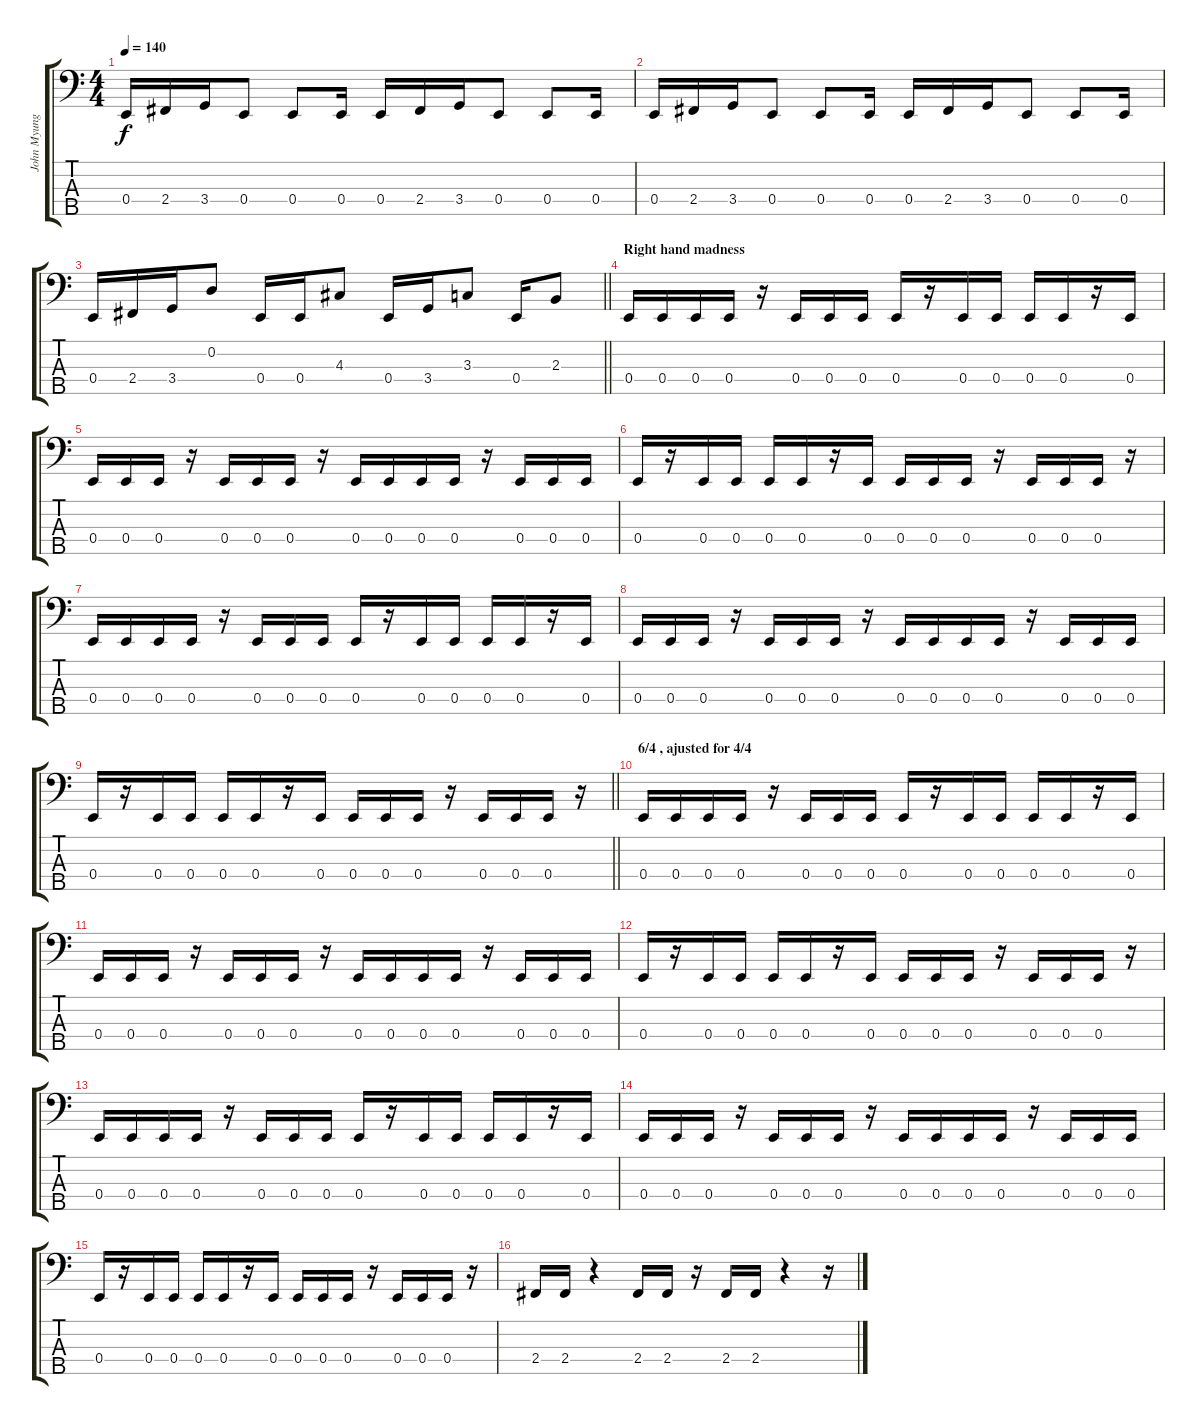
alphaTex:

\track ("John Myung" "John Myung") {instrument electricbassfinger}
\staff {score tabs}
\tuning (G2 D2 A1 E1 B0) {hide}
\ts (4 4)
\tempo 140
\clef f4
\ks c
0.4.16{dy f} 2.4.16 3.4.16 0.4.8 0.4.8 0.4.16 0.4.16 2.4.16 3.4.16 0.4.8 0.4.8 0.4.16 |
0.4.16 2.4.16 3.4.16 0.4.8 0.4.8 0.4.16 0.4.16 2.4.16 3.4.16 0.4.8 0.4.8 0.4.16 |
\barLineRight lightlight
0.4.16 2.4.16 3.4.16 0.2.8 0.4.16 0.4.16 4.3.8 0.4.16 3.4.16 3.3.8 0.4.16 2.3.8 |
\section ("" "Right hand madness")
0.4.16 0.4.16 0.4.16 0.4.16 r.16 0.4.16 0.4.16 0.4.16 0.4.16 r.16 0.4.16 0.4.16 0.4.16 0.4.16 r.16 0.4.16 |
0.4.16 0.4.16 0.4.16 r.16 0.4.16 0.4.16 0.4.16 r.16 0.4.16 0.4.16 0.4.16 0.4.16 r.16 0.4.16 0.4.16 0.4.16 |
0.4.16 r.16 0.4.16 0.4.16 0.4.16 0.4.16 r.16 0.4.16 0.4.16 0.4.16 0.4.16 r.16 0.4.16 0.4.16 0.4.16 r.16 |
0.4.16 0.4.16 0.4.16 0.4.16 r.16 0.4.16 0.4.16 0.4.16 0.4.16 r.16 0.4.16 0.4.16 0.4.16 0.4.16 r.16 0.4.16 |
0.4.16 0.4.16 0.4.16 r.16 0.4.16 0.4.16 0.4.16 r.16 0.4.16 0.4.16 0.4.16 0.4.16 r.16 0.4.16 0.4.16 0.4.16 |
\barLineRight lightlight
0.4.16 r.16 0.4.16 0.4.16 0.4.16 0.4.16 r.16 0.4.16 0.4.16 0.4.16 0.4.16 r.16 0.4.16 0.4.16 0.4.16 r.16 |
\section ("" "6/4 , ajusted for 4/4")
0.4.16 0.4.16 0.4.16 0.4.16 r.16 0.4.16 0.4.16 0.4.16 0.4.16 r.16 0.4.16 0.4.16 0.4.16 0.4.16 r.16 0.4.16 |
0.4.16 0.4.16 0.4.16 r.16 0.4.16 0.4.16 0.4.16 r.16 0.4.16 0.4.16 0.4.16 0.4.16 r.16 0.4.16 0.4.16 0.4.16 |
0.4.16 r.16 0.4.16 0.4.16 0.4.16 0.4.16 r.16 0.4.16 0.4.16 0.4.16 0.4.16 r.16 0.4.16 0.4.16 0.4.16 r.16 |
0.4.16 0.4.16 0.4.16 0.4.16 r.16 0.4.16 0.4.16 0.4.16 0.4.16 r.16 0.4.16 0.4.16 0.4.16 0.4.16 r.16 0.4.16 |
0.4.16 0.4.16 0.4.16 r.16 0.4.16 0.4.16 0.4.16 r.16 0.4.16 0.4.16 0.4.16 0.4.16 r.16 0.4.16 0.4.16 0.4.16 |
0.4.16 r.16 0.4.16 0.4.16 0.4.16 0.4.16 r.16 0.4.16 0.4.16 0.4.16 0.4.16 r.16 0.4.16 0.4.16 0.4.16 r.16 |
2.4.16 2.4.16 r.4 2.4.16 2.4.16 r.16 2.4.16 2.4.16 r.4 r.16
